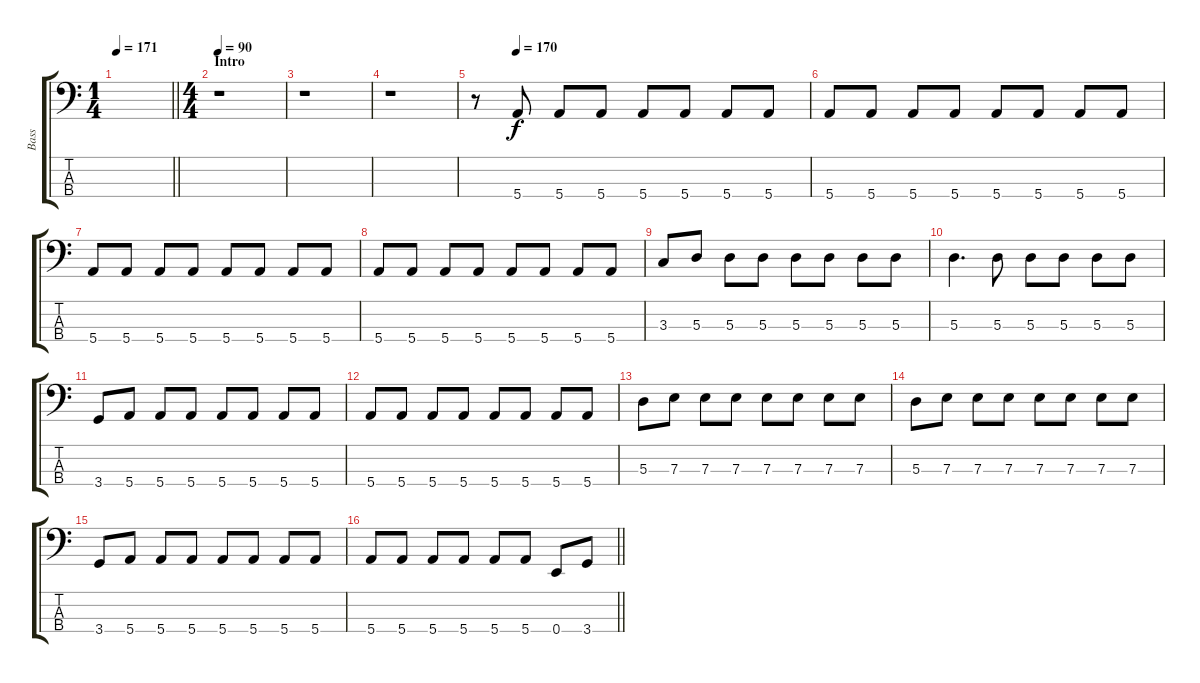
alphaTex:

\track ("Bass" "Bass") {instrument electricbassfinger}
\staff {score tabs}
\tuning (G2 D2 A1 E1) {hide}
\ts (1 4)
\tempo 171
\clef f4
\barLineRight lightlight
\ks c
|
\ts (4 4)
\section ("" "Intro")
\tempo 90
r.1 |
r.1 |
r.1 |
\tempo (170 0.125)
r.8 5.4.8 5.4.8 5.4.8 5.4.8 5.4.8 5.4.8 5.4.8 |
5.4.8 5.4.8 5.4.8 5.4.8 5.4.8 5.4.8 5.4.8 5.4.8 |
5.4.8 5.4.8 5.4.8 5.4.8 5.4.8 5.4.8 5.4.8 5.4.8 |
5.4.8 5.4.8 5.4.8 5.4.8 5.4.8 5.4.8 5.4.8 5.4.8 |
3.3.8 5.3.8 5.3.8 5.3.8 5.3.8 5.3.8 5.3.8 5.3.8 |
5.3.4{d} 5.3.8 5.3.8 5.3.8 5.3.8 5.3.8 |
3.4.8 5.4.8 5.4.8 5.4.8 5.4.8 5.4.8 5.4.8 5.4.8 |
5.4.8 5.4.8 5.4.8 5.4.8 5.4.8 5.4.8 5.4.8 5.4.8 |
5.3.8 7.3.8 7.3.8 7.3.8 7.3.8 7.3.8 7.3.8 7.3.8 |
5.3.8 7.3.8 7.3.8 7.3.8 7.3.8 7.3.8 7.3.8 7.3.8 |
3.4.8 5.4.8 5.4.8 5.4.8 5.4.8 5.4.8 5.4.8 5.4.8 |
\barLineRight lightlight
5.4.8 5.4.8 5.4.8 5.4.8 5.4.8 5.4.8 0.4.8 3.4.8
